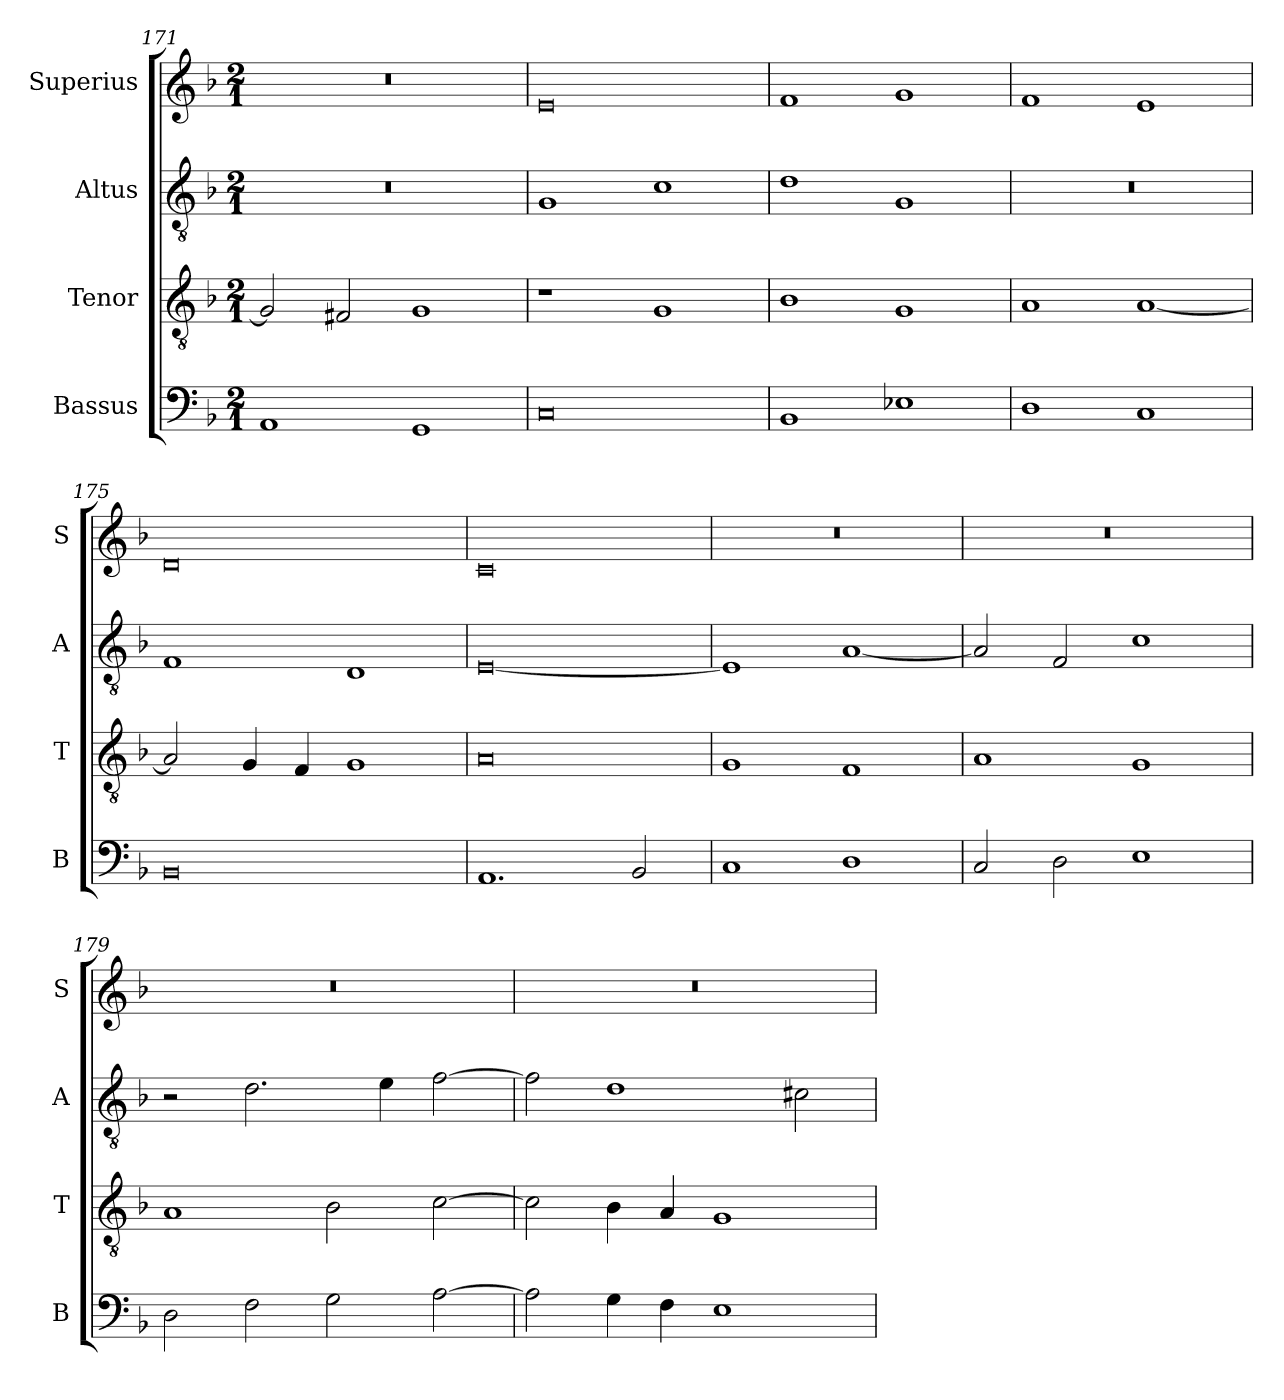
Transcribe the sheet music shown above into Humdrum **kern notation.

**kern	**kern	**kern	**kern
*part4	*part3	*part2	*part1
*staff4	*staff3	*staff2	*staff1
*I"Bassus	*I"Tenor	*I"Altus	*I"Superius
*I'B	*I'T	*I'A	*I'S
*clefF4	*clefGv2	*clefGv2	*clefG2
*k[b-]	*k[b-]	*k[b-]	*k[b-]
*M2/1	*M2/1	*M2/1	*M2/1
=171	=171	=171	=171
1AA	2G/]	0r	0r
.	2F#X/	.	.
1GG	1G	.	.
=172	=172	=172	=172
0C	1r	1G	0e
.	1G	1c	.
=173	=173	=173	=173
1BB-	1B-	1d	1f
1E-X	1G	1G	1g
=174	=174	=174	=174
1D	1A	0r	1f
1C	[1A	.	1e
=175	=175	=175	=175
0BB-	2A/]	1F	0d
.	4G/	.	.
.	4F/	.	.
.	1G	1D	.
=176	=176	=176	=176
1.AA	0A	[0E	0c
2BB-/	.	.	.
=177	=177	=177	=177
1C	1G	1E]	0r
1D	1F	[1A	.
=178	=178	=178	=178
2C/	1A	2A/]	0r
2D\	.	2F/	.
1E	1G	1c	.
=179	=179	=179	=179
2D\	1A	2r	0r
2F\	.	2.d\	.
2G\	2B-\	.	.
.	.	4e\	.
[2A\	[2c\	[2f\	.
=180	=180	=180	=180
2A\]	2c\]	2f\]	0r
4G\	4B-\	1d	.
4F\	4A/	.	.
1E	1G	.	.
.	.	2c#X\	.
=	=	=	=
*-	*-	*-	*-
